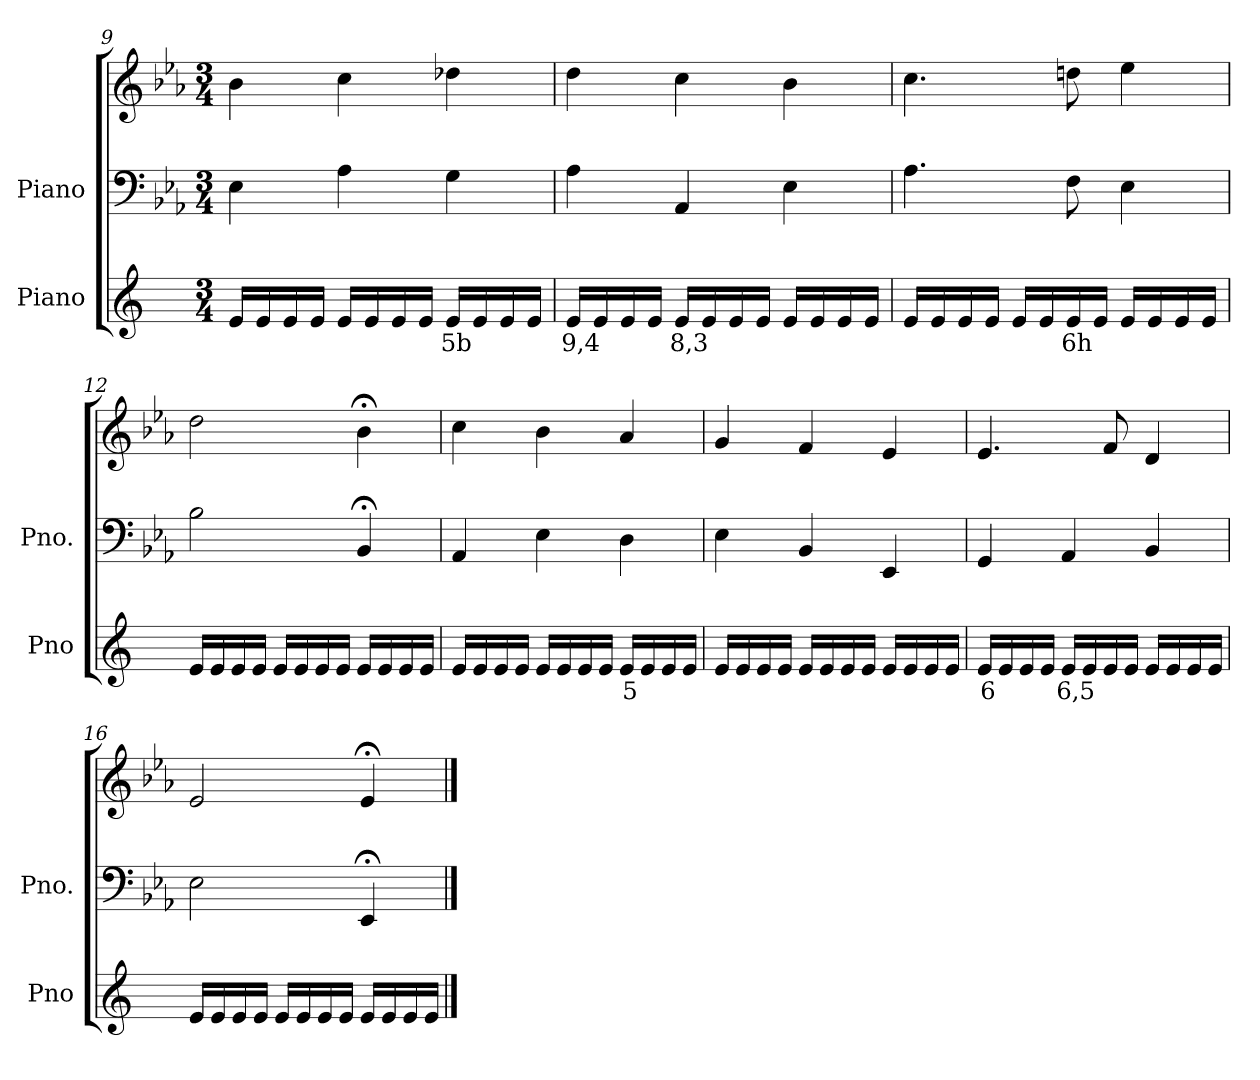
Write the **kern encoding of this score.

**kern	**text	**kern	**kern
*part2	*part2	*part1	*part1
*staff3	*staff3	*staff2	*staff1
*I"Piano	*	*I"Piano	*
*I'Pno	*	*I'Pno.	*
*clefG2	*	*clefF4	*clefG2
*k[]	*	*k[b-e-a-]	*k[b-e-a-]
*M3/4	*	*M3/4	*M3/4
=9	=9	=9	=9
16e/LL	.	4E-\	4b-\
16e/	.	.	.
16e/	.	.	.
16e/JJ	.	.	.
16e/LL	.	4A-\	4cc\
16e/	.	.	.
16e/	.	.	.
16e/JJ	.	.	.
!	!LO:LY:b	!	!
16e/LL	5b	4G\	4dd-X\
16e/	.	.	.
16e/	.	.	.
16e/JJ	.	.	.
=10	=10	=10	=10
!	!LO:LY:b	!	!
16e/LL	9,4	4A-\	4dd\
16e/	.	.	.
16e/	.	.	.
16e/JJ	.	.	.
!	!LO:LY:b	!	!
16e/LL	8,3	4AA-/	4cc\
16e/	.	.	.
16e/	.	.	.
16e/JJ	.	.	.
16e/LL	.	4E-\	4b-\
16e/	.	.	.
16e/	.	.	.
16e/JJ	.	.	.
=11	=11	=11	=11
16e/LL	.	4.A-\	4.cc\
16e/	.	.	.
16e/	.	.	.
16e/JJ	.	.	.
16e/LL	.	.	.
16e/	.	.	.
!	!LO:LY:b	!	!
16e/	6h	8F\	8ddn\
16e/JJ	.	.	.
16e/LL	.	4E-\	4ee-\
16e/	.	.	.
16e/	.	.	.
16e/JJ	.	.	.
=12	=12	=12	=12
16e/LL	.	2B-\	2dd\
16e/	.	.	.
16e/	.	.	.
16e/JJ	.	.	.
16e/LL	.	.	.
16e/	.	.	.
16e/	.	.	.
16e/JJ	.	.	.
16e/LL	.	4BB-;</	4b-;<\
16e/	.	.	.
16e/	.	.	.
16e/JJ	.	.	.
=13	=13	=13	=13
16e/LL	.	4AA-/	4cc\
16e/	.	.	.
16e/	.	.	.
16e/JJ	.	.	.
16e/LL	.	4E-\	4b-\
16e/	.	.	.
16e/	.	.	.
16e/JJ	.	.	.
!	!LO:LY:b	!	!
16e/LL	5	4D\	4a-/
16e/	.	.	.
16e/	.	.	.
16e/JJ	.	.	.
=14	=14	=14	=14
16e/LL	.	4E-\	4g/
16e/	.	.	.
16e/	.	.	.
16e/JJ	.	.	.
16e/LL	.	4BB-/	4f/
16e/	.	.	.
16e/	.	.	.
16e/JJ	.	.	.
16e/LL	.	4EE-/	4e-/
16e/	.	.	.
16e/	.	.	.
16e/JJ	.	.	.
=15	=15	=15	=15
!	!LO:LY:b	!	!
16e/LL	6	4GG/	4.e-/
16e/	.	.	.
16e/	.	.	.
16e/JJ	.	.	.
!	!LO:LY:b	!	!
16e/LL	6,5	4AA-/	.
16e/	.	.	.
16e/	.	.	8f/
16e/JJ	.	.	.
16e/LL	.	4BB-/	4d/
16e/	.	.	.
16e/	.	.	.
16e/JJ	.	.	.
=16	=16	=16	=16
16e/LL	.	2E-\	2e-/
16e/	.	.	.
16e/	.	.	.
16e/JJ	.	.	.
16e/LL	.	.	.
16e/	.	.	.
16e/	.	.	.
16e/JJ	.	.	.
16e/LL	.	4EE-;</	4e-;</
16e/	.	.	.
16e/	.	.	.
16e/JJ	.	.	.
==	==	==	==
*-	*-	*-	*-
